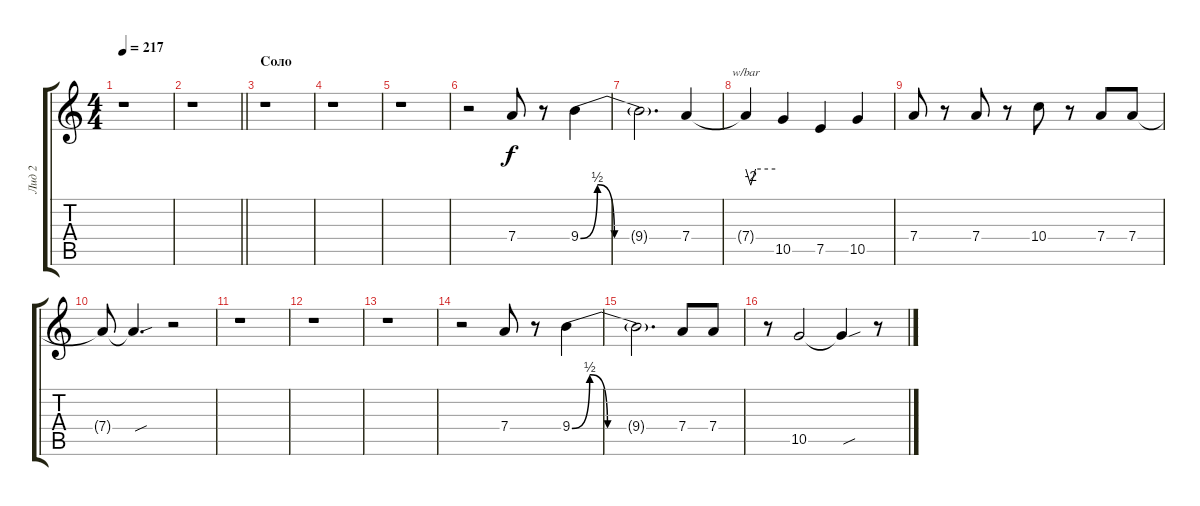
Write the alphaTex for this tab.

\track ("Лид 2" "Лид 2") {instrument overdrivenguitar}
\staff {score tabs}
\tuning (E4 B3 G3 D3 A2 E2) {hide}
\ts (4 4)
\tempo 217
\clef g2
\ks c
r.1{dy f} |
\barLineRight lightlight
r.1{volume 12 balance 8} |
\section ("" "Соло")
r.1 |
r.1 |
r.1 |
r.2 7.4.8 r.8 9.4{be (custom 0 0 10 2 20 0 60 0)}.4 |
9.4{t}.2{d} 7.4.4 |
7.4{t}.4{tbe (custom default 0 0 10 -8 20 0 60 0)} 10.5.4 7.5.4 10.5.4 |
7.4.8 r.8 7.4.8 r.8 10.4.8 r.8 7.4.8 7.4.8 |
7.4{t}.8 7.4{sou t}.4{d} r.2 |
r.1 |
r.1 |
r.1 |
r.2 7.4.8 r.8 9.4{be (custom 0 0 10 2 20 0 60 0)}.4 |
9.4{t}.2{d} 7.4.8 7.4.8 |
r.8 10.5.2 10.5{sou t}.4 r.8
